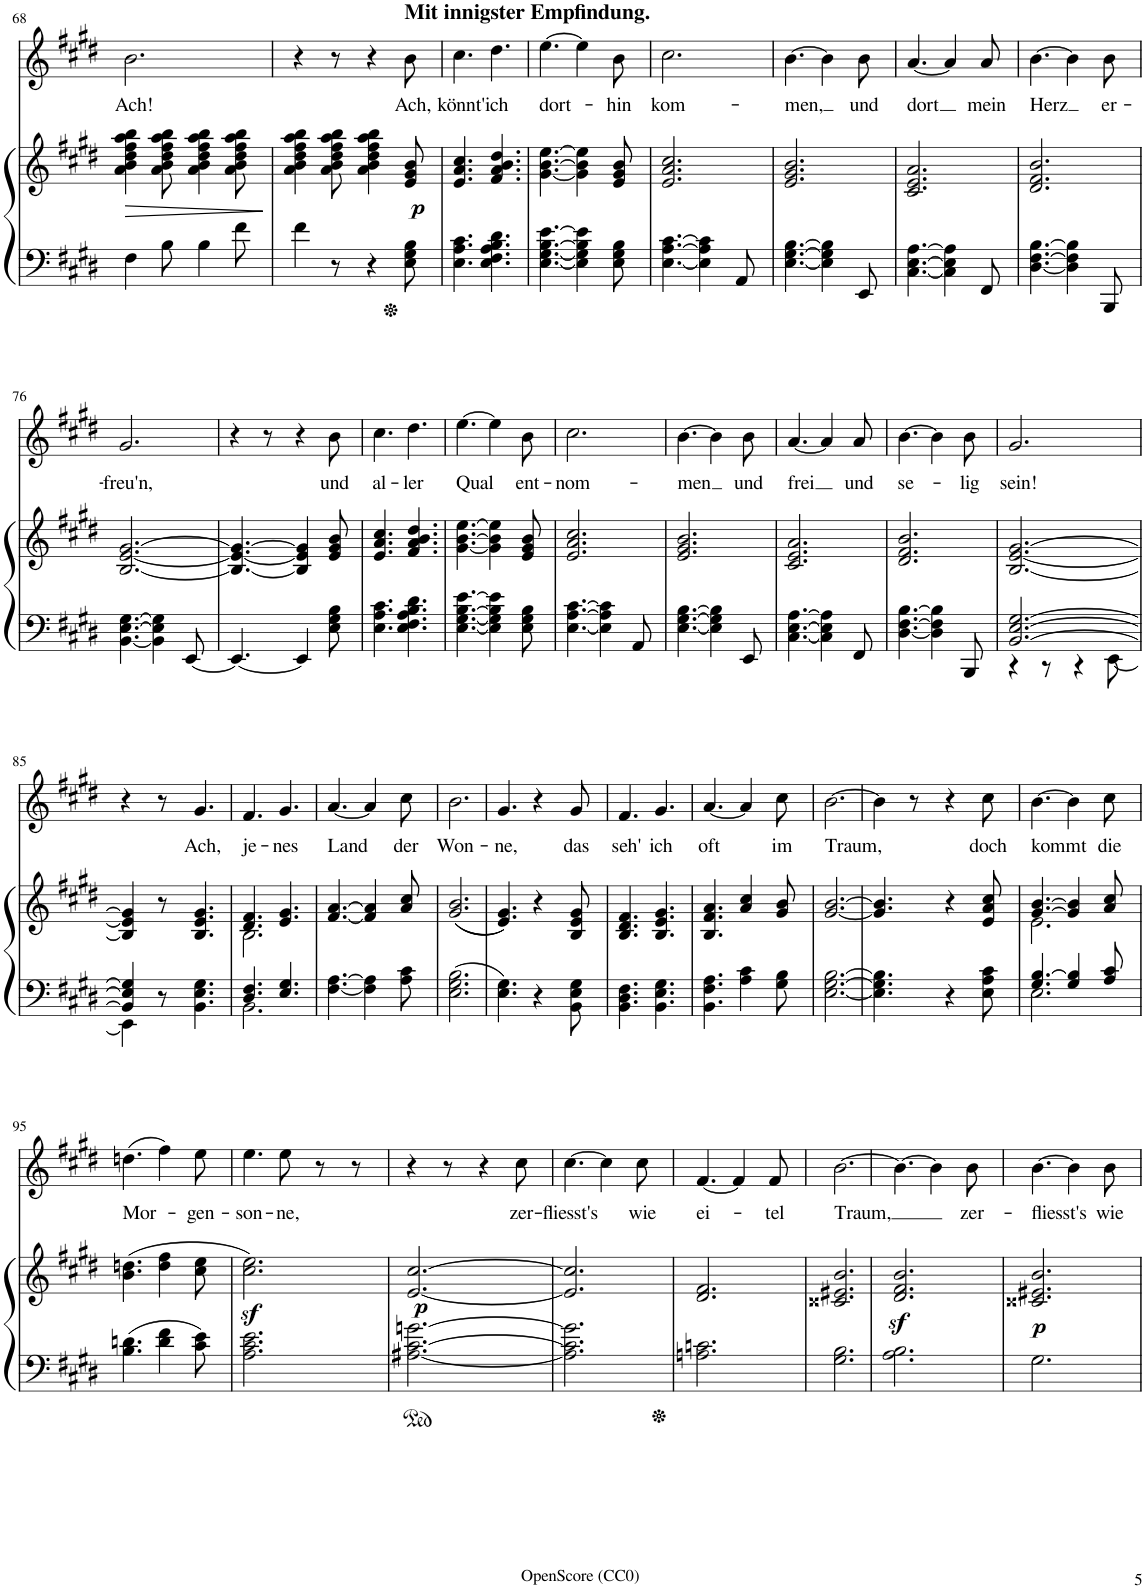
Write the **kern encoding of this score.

**kern	**kern	**dynam	**kern	**text
*part2	*part2	*part2	*part1	*part1
*staff3	*staff2	*staff2/3	*staff1	*staff1
*I"Piano	*	*	*I"Voice	*
*I'Pno	*	*	*	*
!!LO:PB:g=z
*clefF4	*clefG2	*	*clefG2	*
*k[f#c#g#d#]	*k[f#c#g#d#]	*	*k[f#c#g#d#]	*
*M6/8	*M6/8	*	*M6/8	*
=68	=68	=68	=68	=68
!	!	!LO:HP:b	!	!LO:LY:b
4F#\	4a\ 4b\ 4dd#\ 4ff#\ 4aa\ 4bb\	>	2.b\	Ach!
8B\	8a\ 8b\ 8dd#\ 8ff#\ 8aa\ 8bb\	.	.	.
4B\	4a\ 4b\ 4dd#\ 4ff#\ 4aa\ 4bb\	.	.	.
8f#\	8a\ 8b\ 8dd#\ 8ff#\ 8aa\ 8bb\	.	.	.
.	.	]	.	.
=69	=69	=69	=69	=69
4f#\	4a\ 4b\ 4dd#\ 4ff#\ 4aa\ 4bb\	.	4r	.
8r	8a\ 8b\ 8dd#\ 8ff#\ 8aa\ 8bb\	.	8r	.
4r	4a\ 4b\ 4dd#\ 4ff#\ 4aa\ 4bb\	.	4r	.
!	!	!	!LO:TX:a:B:t=Mit innigster Empfindung.	!
!	!	!LO:DY:b	!	!LO:LY:b
8E\ 8G#\ 8B\	8e/ 8g#/ 8b/	p	8b\	Ach,
=70	=70	=70	=70	=70
!	!	!	!	!LO:LY:b
4.E\ 4.A\ 4.c#\	4.e/ 4.a/ 4.cc#/	.	4.cc#\	könnt'
!	!	!	!	!LO:LY:b
4.E\ 4.F#\ 4.A\ 4.B\ 4.d#\	4.f#/ 4.a/ 4.b/ 4.dd#/	.	4.dd#\	ich
=71	=71	=71	=71	=71
!	!	!	!	!LO:LY:b
[4.E\ [4.G#\ [4.B\ [4.e\	[4.g#\ [4.b\ [4.ee\	.	[4.ee\	dort-
4E\] 4G#\] 4B\] 4e\]	4g#\] 4b\] 4ee\]	.	4ee\]	.
!	!	!	!	!LO:LY:b
8E\ 8G#\ 8B\	8e/ 8g#/ 8b/	.	8b\	hin
=72	=72	=72	=72	=72
!	!	!	!	!LO:LY:b
[4.E\ [4.A\ [4.c#\	2.e/ 2.a/ 2.cc#/	.	2.cc#\	kom-
4E\] 4A\] 4c#\]	.	.	.	.
8AA/	.	.	.	.
=73	=73	=73	=73	=73
!	!	!	!	!LO:LY:b
[4.E\ [4.G#\ [4.B\	2.e/ 2.g#/ 2.b/	.	[4.b\	-men,
4E\] 4G#\] 4B\]	.	.	4b\]	.
!	!	!	!	!LO:LY:b
8EE/	.	.	8b\	und
=74	=74	=74	=74	=74
!	!	!	!	!LO:LY:b
[4.C#\ [4.E\ [4.A\	2.c#/ 2.e/ 2.a/	.	[4.a/	dort
4C#\] 4E\] 4A\]	.	.	4a/]	.
!	!	!	!	!LO:LY:b
8FF#/	.	.	8a/	mein
=75	=75	=75	=75	=75
!	!	!	!	!LO:LY:b
[4.D#\ [4.F#\ [4.B\	2.d#/ 2.f#/ 2.b/	.	[4.b\	Herz
4D#\] 4F#\] 4B\]	.	.	4b\]	.
!	!	!	!	!LO:LY:b
8BBB/	.	.	8b\	er-
!!LO:LB:g=z
=76	=76	=76	=76	=76
!	!	!	!	!LO:LY:b
[4.BB\ [4.E\ [4.G#\	[2.B/ [2.e/ [2.g#/	.	2.g#/	-freu'n,
4BB\] 4E\] 4G#\]	.	.	.	.
[8EE/	.	.	.	.
=77	=77	=77	=77	=77
4.EE/_	4.B/_ 4.e/_ 4.g#/_	.	4r	.
.	.	.	8r	.
4EE/]	4B/] 4e/] 4g#/]	.	4r	.
!	!	!	!	!LO:LY:b
8E\ 8G#\ 8B\	8e/ 8g#/ 8b/	.	8b\	und
=78	=78	=78	=78	=78
!	!	!	!	!LO:LY:b
4.E\ 4.A\ 4.c#\	4.e/ 4.a/ 4.cc#/	.	4.cc#\	al-
!	!	!	!	!LO:LY:b
4.E\ 4.F#\ 4.A\ 4.B\ 4.d#\	4.f#/ 4.a/ 4.b/ 4.dd#/	.	4.dd#\	-ler
=79	=79	=79	=79	=79
!	!	!	!	!LO:LY:b
[4.E\ [4.G#\ [4.B\ [4.e\	[4.g#\ [4.b\ [4.ee\	.	[4.ee\	Qual
4E\] 4G#\] 4B\] 4e\]	4g#\] 4b\] 4ee\]	.	4ee\]	.
!	!	!	!	!LO:LY:b
8E\ 8G#\ 8B\	8e/ 8g#/ 8b/	.	8b\	ent-
=80	=80	=80	=80	=80
!	!	!	!	!LO:LY:b
[4.E\ [4.A\ [4.c#\	2.e/ 2.a/ 2.cc#/	.	2.cc#\	-nom-
4E\] 4A\] 4c#\]	.	.	.	.
8AA/	.	.	.	.
=81	=81	=81	=81	=81
!	!	!	!	!LO:LY:b
[4.E\ [4.G#\ [4.B\	2.e/ 2.g#/ 2.b/	.	[4.b\	-men
4E\] 4G#\] 4B\]	.	.	4b\]	.
!	!	!	!	!LO:LY:b
8EE/	.	.	8b\	und
=82	=82	=82	=82	=82
!	!	!	!	!LO:LY:b
[4.C#\ [4.E\ [4.A\	2.c#/ 2.e/ 2.a/	.	[4.a/	frei
4C#\] 4E\] 4A\]	.	.	4a/]	.
!	!	!	!	!LO:LY:b
8FF#/	.	.	8a/	und
=83	=83	=83	=83	=83
!	!	!	!	!LO:LY:b
[4.D#\ [4.F#\ [4.B\	2.d#/ 2.f#/ 2.b/	.	[4.b\	se-
4D#\] 4F#\] 4B\]	.	.	4b\]	.
!	!	!	!	!LO:LY:b
8BBB/	.	.	8b\	lig
=84	=84	=84	=84	=84
*^	*	*	*	*
!	!	!	!	!	!LO:LY:b
[2.BB/ [2.E/ [2.G#/	4r	[2.B/ [2.e/ [2.g#/	.	2.g#/	sein!
.	8r	.	.	.	.
.	4r	.	.	.	.
.	[8EE\	.	.	.	.
!!LO:LB:g=z
=85	=85	=85	=85	=85	=85
4BB/] 4E/] 4G#/]	4EE\]	4B/] 4e/] 4g#/]	.	4r	.
8r	8ryy	8r	.	8r	.
!	!	!	!	!	!LO:LY:b
4.BB\ 4.E\ 4.G#\	4.ryy	4.B/ 4.e/ 4.g#/	.	4.g#/	Ach,
=86	=86	=86	=86	=86	=86
*	*	*^	*	*	*
!	!	!	!	!	!	!LO:LY:b
4.D#/ 4.F#/	2.BB\	4.d#/ 4.f#/	2.B\	.	4.f#/	je-
!	!	!	!	!	!	!LO:LY:b
4.E/ 4.G#/	.	4.e/ 4.g#/	.	.	4.g#/	-nes
*v	*v	*	*	*	*	*
*	*v	*v	*	*	*
=87	=87	=87	=87	=87
!	!	!	!	!LO:LY:b
[4.F#\ [4.A\	[4.f#/ [4.a/	.	[4.a/	Land
4F#\] 4A\]	4f#/] 4a/]	.	4a/]	.
!	!	!	!	!LO:LY:b
8A\ 8c#\	8a/ 8cc#/	.	8cc#\	der
=88	=88	=88	=88	=88
!	!	!	!	!LO:LY:b
2.E\ 2.G#\ 2.B\	((2.g#/ 2.b/	.	2.b\	Won-
=89	=89	=89	=89	=89
!	!	!	!	!LO:LY:b
4.E\ 4.G#\	4.e/ 4.g#/))	.	4.g#/	-ne,
4r	4r	.	4r	.
!	!	!	!	!LO:LY:b
8BB\ 8E\ 8G#\	8B/ 8e/ 8g#/	.	8g#/	das
=90	=90	=90	=90	=90
!	!	!	!	!LO:LY:b
4.BB\ 4.D#\ 4.F#\	4.B/ 4.d#/ 4.f#/	.	4.f#/	seh'
!	!	!	!	!LO:LY:b
4.BB\ 4.E\ 4.G#\	4.B/ 4.e/ 4.g#/	.	4.g#/	ich
=91	=91	=91	=91	=91
!	!	!	!	!LO:LY:b
4.BB\ 4.F#\ 4.A\	4.B/ 4.f#/ 4.a/	.	[4.a/	oft
4A\ 4c#\	4a/ 4cc#/	.	4a/]	.
!	!	!	!	!LO:LY:b
8G#\ 8B\	8g#/ 8b/	.	8cc#\	im
=92	=92	=92	=92	=92
!	!	!	!	!LO:LY:b
[2.E\ [2.G#\ [2.B\	[2.g#/ [2.b/	.	[2.b\	Traum,
=93	=93	=93	=93	=93
4.E\] 4.G#\] 4.B\]	4.g#/] 4.b/]	.	4b\]	.
.	.	.	8r	.
4r	4r	.	4r	.
!	!	!	!	!LO:LY:b
8E\ 8A\ 8c#\	8e/ 8a/ 8cc#/	.	8cc#\	doch
=94	=94	=94	=94	=94
*^	*^	*	*	*
!	!	!	!	!	!	!LO:LY:b
4.G#/ [4.B/	2.E\	[4.g#/ [4.b/	2.e\	.	[4.b\	kommt
4G#/ 4B/]	.	4g#/] 4b/]	.	.	4b\]	.
!	!	!	!	!	!	!LO:LY:b
8A/ 8c#/	.	8a/ 8cc#/	.	.	8cc#\	die
*v	*v	*	*	*	*	*
*	*v	*v	*	*	*
!!LO:LB:g=z
=95	=95	=95	=95	=95
!	!	!	!	!LO:LY:b
4.B\ 4.dn\	(4.b\ 4.ddn\	.	(4.ddn\	Mor-
4d\ 4f#\	4dd\ 4ff#\	.	4ff#\)	.
!	!	!	!	!LO:LY:b
8c#\ 8e\	8cc#\ 8ee\	.	8ee\	gen-
=96	=96	=96	=96	=96
!	!	!	!	!LO:LY:b
2.A\ 2.c#\ 2.e\	2.cc#\z< 2.ee\z<)	.	4.ee\	-son-
!	!	!	!	!LO:LY:b
.	.	.	8ee\	-ne,
.	.	.	8r	.
.	.	.	8r	.
=97	=97	=97	=97	=97
!	!	!LO:DY:b	!	!
[2.A#X\ [2.c#\ [2.gn\	[2.e/ [2.cc#/	p	4r	.
.	.	.	8r	.
.	.	.	4r	.
!	!	!	!	!LO:LY:b
.	.	.	8cc#\	zer-
=98	=98	=98	=98	=98
!	!	!	!	!LO:LY:b
2.A#\] 2.c#\] 2.g\]	2.e/] 2.cc#/]	.	[4.cc#\	-fliesst's
.	.	.	4cc#\]	.
!	!	!	!	!LO:LY:b
.	.	.	8cc#\	wie
=99	=99	=99	=99	=99
!	!	!	!	!LO:LY:b
2.An\ 2.cn\	2.d#/ 2.f#/	.	[4.f#/	ei-
.	.	.	4f#/]	.
!	!	!	!	!LO:LY:b
.	.	.	8f#/	tel
=100	=100	=100	=100	=100
!	!	!	!	!LO:LY:b
2.G#\ 2.B\	2.c##X/ 2.e#X/ 2.b/	.	[2.b\	Traum,
=101	=101	=101	=101	=101
2.A\ 2.B\	2.d#/z< 2.f#/z< 2.b/z<	.	4.b\_	.
.	.	.	4b\]	.
!	!	!	!	!LO:LY:b
.	.	.	8b\	zer-
=102	=102	=102	=102	=102
!	!	!LO:DY:b	!	!LO:LY:b
2.G#\	2.c##X/ 2.e#X/ 2.b/	p	[4.b\	-fliesst's
.	.	.	4b\]	.
!	!	!	!	!LO:LY:b
.	.	.	8b\	wie
=	=	=	=	=
*-	*-	*-	*-	*-
